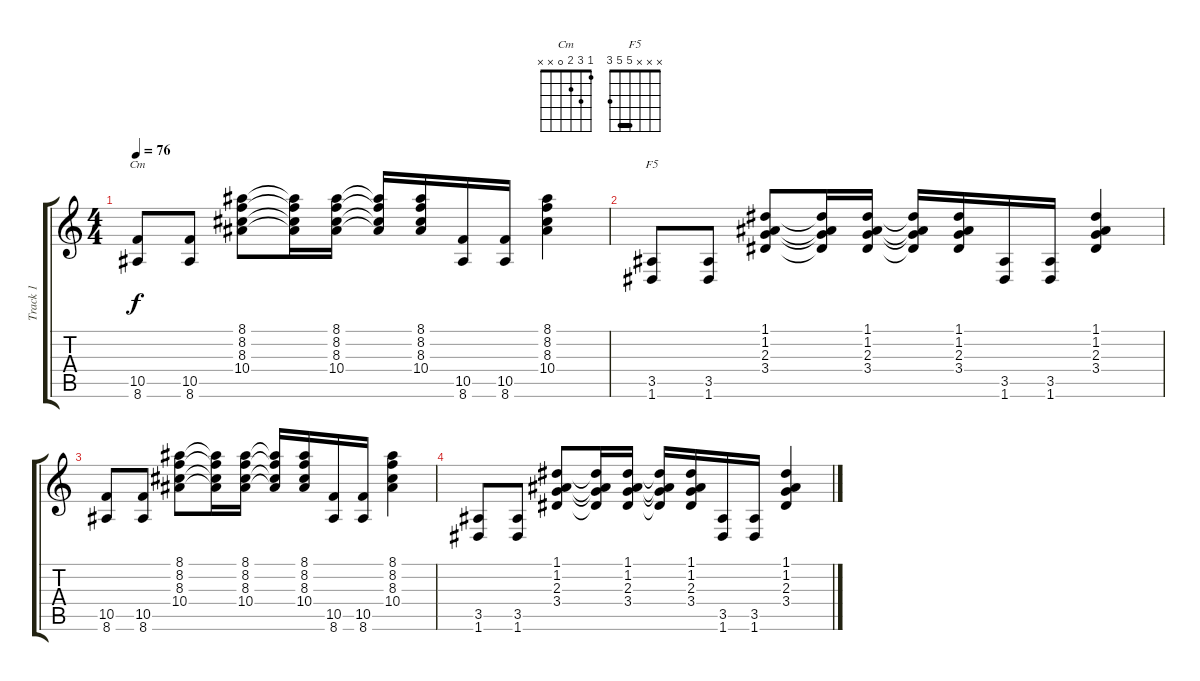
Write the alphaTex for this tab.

\track ("Track 1" "Track 1") {instrument acousticguitarsteel}
\staff {score tabs}
\tuning (D4 A3 F3 C3 G2 D2) {hide}
\chord ("Cm" 1 3 2 0 x x)
\chord ("F5" x x x 5 5 3) {barre 5}
\ts (4 4)
\tempo 76
\clef g2
\ks c
(10.5 8.6).8{ch "Cm" dy f} (10.5 8.6).8 (8.1 8.2 8.3 10.4).8 (8.1{t} 8.2{t} 8.3{t} 10.4{t}).16 (8.1 8.2 8.3 10.4).16 (8.1{t} 8.2{t} 8.3{t} 10.4{t}).16 (8.1 8.2 8.3 10.4).16 (10.5 8.6).16 (10.5 8.6).16 (8.1 8.2 8.3 10.4).4 |
(3.5 1.6).8{ch "F5"} (3.5 1.6).8 (1.1 1.2 2.3 3.4).8 (1.1{t} 1.2{t} 2.3{t} 3.4{t}).16 (1.1 1.2 2.3 3.4).16 (1.1{t} 1.2{t} 2.3{t} 3.4{t}).16 (1.1 1.2 2.3 3.4).16 (3.5 1.6).16 (3.5 1.6).16 (1.1 1.2 2.3 3.4).4 |
(10.5 8.6).8 (10.5 8.6).8 (8.1 8.2 8.3 10.4).8 (8.1{t} 8.2{t} 8.3{t} 10.4{t}).16 (8.1 8.2 8.3 10.4).16 (8.1{t} 8.2{t} 8.3{t} 10.4{t}).16 (8.1 8.2 8.3 10.4).16 (10.5 8.6).16 (10.5 8.6).16 (8.1 8.2 8.3 10.4).4 |
(3.5 1.6).8 (3.5 1.6).8 (1.1 1.2 2.3 3.4).8 (1.1{t} 1.2{t} 2.3{t} 3.4{t}).16 (1.1 1.2 2.3 3.4).16 (1.1{t} 1.2{t} 2.3{t} 3.4{t}).16 (1.1 1.2 2.3 3.4).16 (3.5 1.6).16 (3.5 1.6).16 (1.1 1.2 2.3 3.4).4
